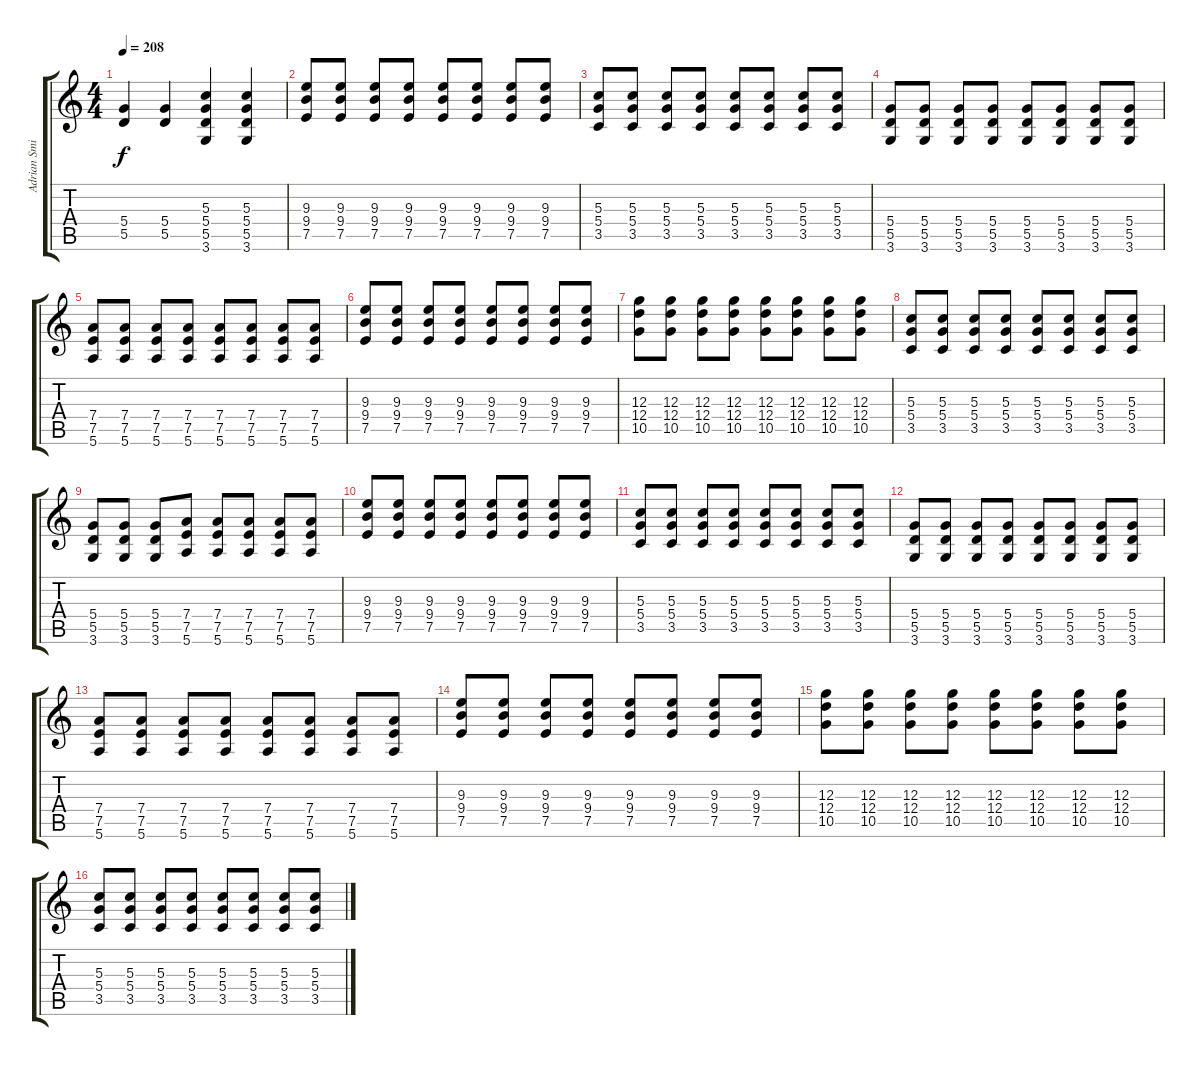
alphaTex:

\track ("Adrian Smith" "Adrian Smi") {instrument distortionguitar}
\staff {score tabs}
\tuning (E4 B3 G3 D3 A2 E2) {hide}
\ts (4 4)
\tempo 208
\clef g2
\ks c
(5.4 5.5).4{dy f} (5.4 5.5).4 (5.3 5.4 5.5 3.6).4 (5.3 5.4 5.5 3.6).4 |
(9.3 9.4 7.5).8 (9.3 9.4 7.5).8 (9.3 9.4 7.5).8 (9.3 9.4 7.5).8 (9.3 9.4 7.5).8 (9.3 9.4 7.5).8 (9.3 9.4 7.5).8 (9.3 9.4 7.5).8 |
(5.3 5.4 3.5).8 (5.3 5.4 3.5).8 (5.3 5.4 3.5).8 (5.3 5.4 3.5).8 (5.3 5.4 3.5).8 (5.3 5.4 3.5).8 (5.3 5.4 3.5).8 (5.3 5.4 3.5).8 |
(5.4 5.5 3.6).8 (5.4 5.5 3.6).8 (5.4 5.5 3.6).8 (5.4 5.5 3.6).8 (5.4 5.5 3.6).8 (5.4 5.5 3.6).8 (5.4 5.5 3.6).8 (5.4 5.5 3.6).8 |
(7.4 7.5 5.6).8 (7.4 7.5 5.6).8 (7.4 7.5 5.6).8 (7.4 7.5 5.6).8 (7.4 7.5 5.6).8 (7.4 7.5 5.6).8 (7.4 7.5 5.6).8 (7.4 7.5 5.6).8 |
(9.3 9.4 7.5).8 (9.3 9.4 7.5).8 (9.3 9.4 7.5).8 (9.3 9.4 7.5).8 (9.3 9.4 7.5).8 (9.3 9.4 7.5).8 (9.3 9.4 7.5).8 (9.3 9.4 7.5).8 |
(12.3 12.4 10.5).8 (12.3 12.4 10.5).8 (12.3 12.4 10.5).8 (12.3 12.4 10.5).8 (12.3 12.4 10.5).8 (12.3 12.4 10.5).8 (12.3 12.4 10.5).8 (12.3 12.4 10.5).8 |
(5.3 5.4 3.5).8 (5.3 5.4 3.5).8 (5.3 5.4 3.5).8 (5.3 5.4 3.5).8 (5.3 5.4 3.5).8 (5.3 5.4 3.5).8 (5.3 5.4 3.5).8 (5.3 5.4 3.5).8 |
(5.4 5.5 3.6).8 (5.4 5.5 3.6).8 (5.4 5.5 3.6).8 (7.4 7.5 5.6).8 (7.4 7.5 5.6).8 (7.4 7.5 5.6).8 (7.4 7.5 5.6).8 (7.4 7.5 5.6).8 |
(9.3 9.4 7.5).8 (9.3 9.4 7.5).8 (9.3 9.4 7.5).8 (9.3 9.4 7.5).8 (9.3 9.4 7.5).8 (9.3 9.4 7.5).8 (9.3 9.4 7.5).8 (9.3 9.4 7.5).8 |
(5.3 5.4 3.5).8 (5.3 5.4 3.5).8 (5.3 5.4 3.5).8 (5.3 5.4 3.5).8 (5.3 5.4 3.5).8 (5.3 5.4 3.5).8 (5.3 5.4 3.5).8 (5.3 5.4 3.5).8 |
(5.4 5.5 3.6).8 (5.4 5.5 3.6).8 (5.4 5.5 3.6).8 (5.4 5.5 3.6).8 (5.4 5.5 3.6).8 (5.4 5.5 3.6).8 (5.4 5.5 3.6).8 (5.4 5.5 3.6).8 |
(7.4 7.5 5.6).8 (7.4 7.5 5.6).8 (7.4 7.5 5.6).8 (7.4 7.5 5.6).8 (7.4 7.5 5.6).8 (7.4 7.5 5.6).8 (7.4 7.5 5.6).8 (7.4 7.5 5.6).8 |
(9.3 9.4 7.5).8 (9.3 9.4 7.5).8 (9.3 9.4 7.5).8 (9.3 9.4 7.5).8 (9.3 9.4 7.5).8 (9.3 9.4 7.5).8 (9.3 9.4 7.5).8 (9.3 9.4 7.5).8 |
(12.3 12.4 10.5).8 (12.3 12.4 10.5).8 (12.3 12.4 10.5).8 (12.3 12.4 10.5).8 (12.3 12.4 10.5).8 (12.3 12.4 10.5).8 (12.3 12.4 10.5).8 (12.3 12.4 10.5).8 |
(5.3 5.4 3.5).8 (5.3 5.4 3.5).8 (5.3 5.4 3.5).8 (5.3 5.4 3.5).8 (5.3 5.4 3.5).8 (5.3 5.4 3.5).8 (5.3 5.4 3.5).8 (5.3 5.4 3.5).8
